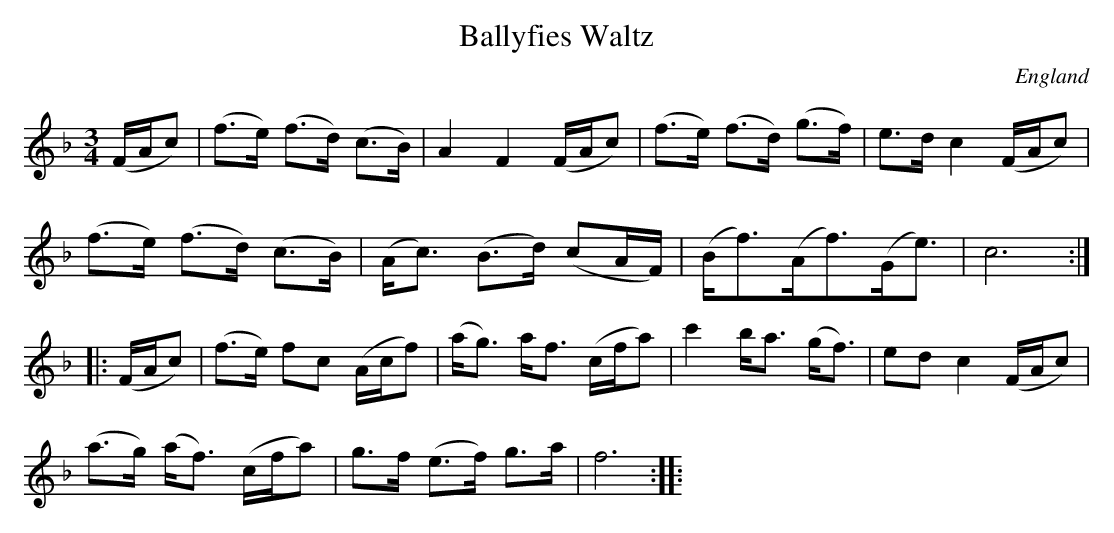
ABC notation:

X:1
T:Ballyfies Waltz
L:1/8
M:3/4
O:England
K:F
(F/A/c) | \
(f>e) (f>d) (c>B) | A2 F2 (F/A/c)       | \
(f>e) (f>d) (g>f) | e>d c2 (F/A/c) 	|
(f>e) (f>d) (c>B) | (A<c) (B>d) (cA/F/) | \
(B<f)(A<f)(G<e)   | c6 ::
(F/A/c) | \
(f>e) fc (A/c/f) | (a<g) a<f (c/f/a) | \
c'2 b<a (g<f)    | ed c2 (F/A/c)     |
(a>g) (a<f) (c/f/a) | g>f (e>f) g>a | f6 ::
